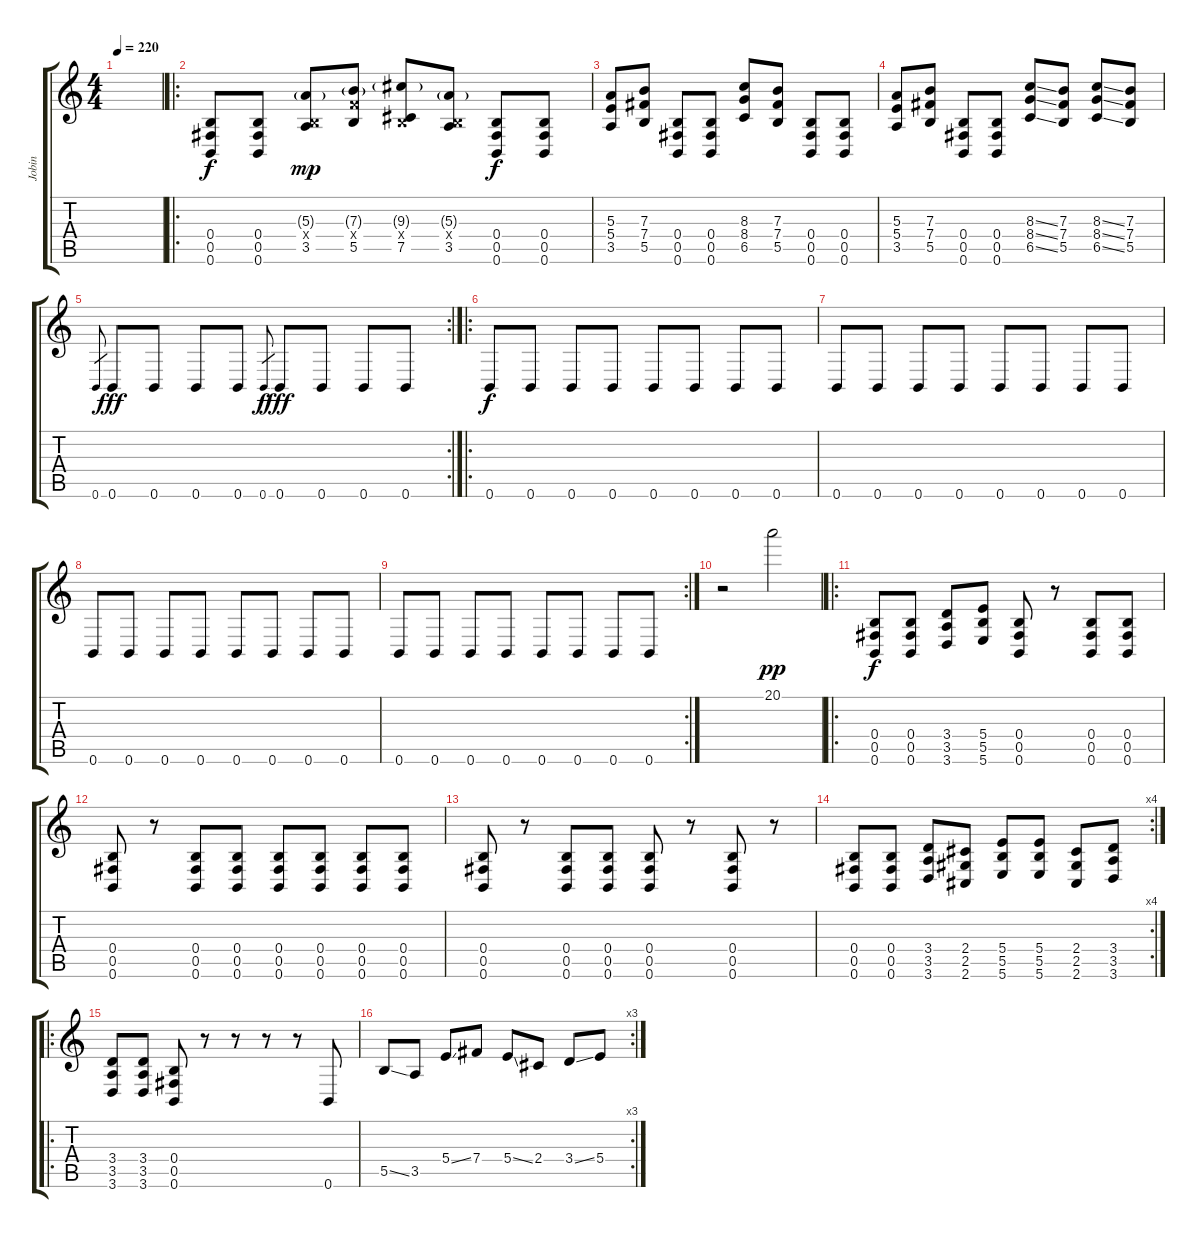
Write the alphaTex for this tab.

\track ("Jobin" "Jobin") {instrument distortionguitar}
\staff {score tabs}
\tuning (Db4 Ab3 E3 B2 Gb2 B1) {hide}
\ts (4 4)
\tempo 220
\clef g2
\ks c
|
\ro
(0.4 0.5 0.6).8{volume 12 balance 0 instrument distortionguitar} (0.4 0.5 0.6).8 (5.3{g} 0.4{x} 3.5).8{dy mp} (7.3{g} 6.4{x} 5.5).8 (9.3{g} 0.4{x} 7.5).8 (5.3{g} 0.4{x} 3.5).8 (0.4 0.5 0.6).8{dy f} (0.4 0.5 0.6).8 |
(5.3 5.4 3.5).8 (7.3 7.4 5.5).8 (0.4 0.5 0.6).8 (0.4 0.5 0.6).8 (8.3 8.4 6.5).8 (7.3 7.4 5.5).8 (0.4 0.5 0.6).8 (0.4 0.5 0.6).8 |
(5.3 5.4 3.5).8 (7.3 7.4 5.5).8 (0.4 0.5 0.6).8 (0.4 0.5 0.6).8 (8.3{ss} 8.4{ss} 6.5{ss}).8 (7.3 7.4 5.5).8 (8.3{ss} 8.4{ss} 6.5{ss}).8 (7.3 7.4 5.5).8 |
\rc 2
0.6.8{gr} 0.6.8{dy fff} 0.6.8 0.6.8 0.6.8 0.6.8{gr dy f} 0.6.8{dy fff} 0.6.8 0.6.8 0.6.8 |
\ro
0.6.8{dy f} 0.6.8 0.6.8 0.6.8 0.6.8 0.6.8 0.6.8 0.6.8 |
0.6.8 0.6.8 0.6.8 0.6.8 0.6.8 0.6.8 0.6.8 0.6.8 |
0.6.8 0.6.8 0.6.8 0.6.8 0.6.8 0.6.8 0.6.8 0.6.8 |
\rc 2
0.6.8 0.6.8 0.6.8 0.6.8 0.6.8 0.6.8 0.6.8 0.6.8 |
r.2 20.1.2{dy pp} |
\ro
(0.4 0.5 0.6).8{dy f} (0.4 0.5 0.6).8 (3.4 3.5 3.6).8 (5.4 5.5 5.6).8 (0.4 0.5 0.6).8 r.8 (0.4 0.5 0.6).8 (0.4 0.5 0.6).8 |
(0.4 0.5 0.6).8 r.8 (0.4 0.5 0.6).8 (0.4 0.5 0.6).8 (0.4 0.5 0.6).8 (0.4 0.5 0.6).8 (0.4 0.5 0.6).8 (0.4 0.5 0.6).8 |
(0.4 0.5 0.6).8 r.8 (0.4 0.5 0.6).8 (0.4 0.5 0.6).8 (0.4 0.5 0.6).8 r.8 (0.4 0.5 0.6).8 r.8 |
\rc 4
(0.4 0.5 0.6).8 (0.4 0.5 0.6).8 (3.4 3.5 3.6).8 (2.4 2.5 2.6).8 (5.4 5.5 5.6).8 (5.4 5.5 5.6).8 (2.4 2.5 2.6).8 (3.4 3.5 3.6).8 |
\ro
(3.4 3.5 3.6).8 (3.4 3.5 3.6).8 (0.4 0.5 0.6).8 r.8 r.8 r.8 r.8 0.6.8 |
\rc 3
5.5{ss}.8 3.5.8 5.4{ss}.8 7.4.8 5.4{ss}.8 2.4.8 3.4{ss}.8 5.4.8
